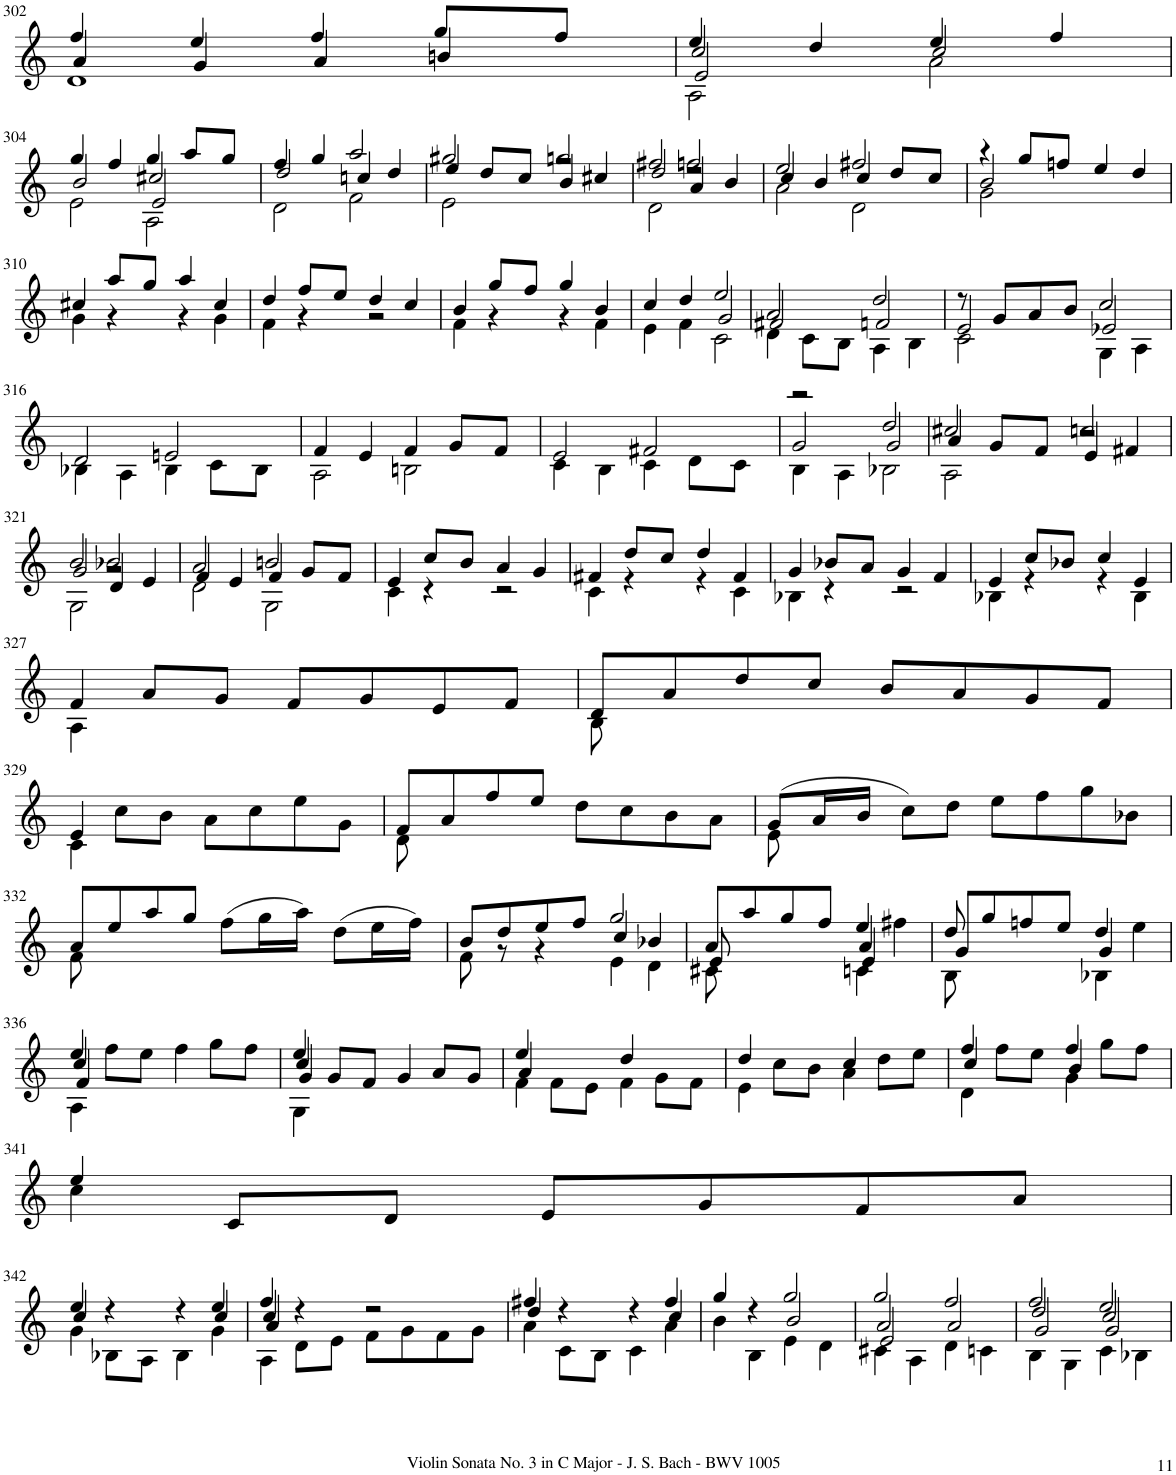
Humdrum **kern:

**kern
*part1
*staff1
*I"Violin
*I'Vln.
!!LO:PB:g=z
*clefG2
*k[]
*M2/2
*met(c|)
=302
*^
*	*^
4ff/	1d	4a/
4ee/	.	4g/
4ff/	.	4a/
8gg/L	.	4bn/
8ff/J	.	.
=303	=303	=303
*	*	*^
4ee/	2A\	2cc/	2e/
4dd/	.	.	.
4ee/	2a\	2cc/	2ryy
4ff/	.	.	.
!!LO:LB:g=z	!!	!!	!!
=304	=304	=304	=304
4gg/	2e\	2b/	2ryy
4ff/	.	.	.
4gg/	2A\	2cc#X/	2e/
8aa/L	.	.	.
8gg/J	.	.	.
*	*	*v	*v
=305	=305	=305
4ff/	2d\	2dd/
4gg/	.	.
2aa/	2f\	4ccn/
.	.	4dd/
=306	=306	=306
2gg#X/	2e\	4ee/
.	.	8dd/L
.	.	8cc/J
2ggn/	2r	4b/
.	.	4cc#X/
=307	=307	=307
2ff#X/	2d\	2dd/
2ffn/	2r	4a/
.	.	4b/
=308	=308	=308
2ee/	2a\	4cc/
.	.	4b/
2ff#X/	2d\	4cc/
.	.	8dd/L
.	.	8cc/J
=309	=309	=309
4r	2g\	2b/
8gg/L	.	.
8ffn/J	.	.
4ee/	2ryy	2ryy
4dd/	.	.
*	*v	*v
!!LO:LB:g=z
=310	=310
4cc#X/	4g\
8aa/L	4r
8gg/J	.
4aa/	4r
4cc#/	4g\
=311	=311
4dd/	4f\
8ff/L	4r
8ee/J	.
4dd/	2r
4cc/	.
=312	=312
4b/	4f\
8gg/L	4r
8ff/J	.
4gg/	4r
4b/	4f\
=313	=313
*	*^
4cc/	4e\	2ryy
4dd/	4f\	.
2ee/	2c\	2g/
=314	=314	=314
2a/	4d\	2f#X/
.	8c\L	.
.	8B\J	.
2dd/	4A\	2fn/
.	4B\	.
=315	=315	=315
8r	2c\	2e/
8g/L	.	.
8a/	.	.
8b/J	.	.
2cc/	4G\	2e-X/
.	4A\	.
*	*v	*v
!!LO:LB:g=z
=316	=316
2d/	4B-X\
.	4A\
2en/	4B-\
.	8c\L
.	8B-\J
=317	=317
4f/	2A\
4e/	.
4f/	2Bn\
8g/L	.
8f/J	.
=318	=318
2e/	4c\
.	4B\
2f#X/	4c\
.	8d\L
.	8c\J
=319	=319
*	*^
2r	4B\	2g/
.	4A\	.
2dd/	2B-X\	2g/
=320	=320	=320
2cc#X/	2A\	4a/
.	.	8g/L
.	.	8f/J
2ccn/	2r	4e/
.	.	4f#X/
!!LO:LB:g=z	!!	!!
=321	=321	=321
2b/	2G\	2g/
2b-X/	2r	4d/
.	.	4e/
=322	=322	=322
2a/	2d\	4f/
.	.	4e/
2bn/	2G\	4f/
.	.	8g/L
.	.	8f/J
*	*v	*v
=323	=323
4e/	4c\
8cc/L	4r
8b/J	.
4a/	2r
4g/	.
=324	=324
4f#X/	4c\
8dd/L	4r
8cc/J	.
4dd/	4r
4f#/	4c\
=325	=325
4g/	4B-X\
8b-X/L	4r
8a/J	.
4g/	2r
4f/	.
=326	=326
4e/	4B-X\
8cc/L	4r
8b-X/J	.
4cc/	4r
4e/	4B-\
!!LO:LB:g=z	!!
=327	=327
4f/	4A\
8a/L	4ryy
8g/J	.
8f/L	2ryy
8g/	.
8e/	.
8f/J	.
=328	=328
8d/L	8B\
8a/	8ryy
8dd/	4ryy
8cc/J	.
8b/L	2ryy
8a/	.
8g/	.
8f/J	.
!!LO:LB:g=z	!!
=329	=329
4e/	4c\
8cc\L	4ryy
8b\J	.
8a\L	2ryy
8cc\	.
8ee\	.
8g\J	.
=330	=330
8f/L	8d\
8a/	8ryy
8ff/	4ryy
8ee/J	.
8dd\L	2ryy
8cc\	.
8b\	.
8a\J	.
=331	=331
(8g/L	8e\
16a/L	8ryy
16b/JJ	.
8cc\L)	4ryy
8dd\J	.
8ee\L	2ryy
8ff\	.
8gg\	.
8b-X\J	.
!!LO:LB:g=z	!!
=332	=332
8a/L	8f\
8ee/	8ryy
8aa/	4ryy
8gg/J	.
(8ff\L	2ryy
16gg\L	.
16aa\JJ)	.
(8dd\L	.
16ee\L	.
16ff\JJ)	.
=333	=333
*	*^
8b/L	8f\	2ryy
8dd/	8r	.
8ee/	4r	.
8ff/J	.	.
2gg/	4e\	4cc/
.	4d\	4b-X/
=334	=334	=334
*	*	*^
8a/L	8c#X\	8e/	2ryy
8aa/	8ryy	8ryy	.
8gg/	4ryy	4ryy	.
8ff/J	.	.	.
4ee/	4cn\	4a/	4e/
4ff#X\	4ryy	4ryy	4ryy
*	*	*v	*v
=335	=335	=335
8g/L	8B\	8dd/
8gg/	8ryy	8ryy
8ffn/	4ryy	4ryy
8ee/J	.	.
4dd/	4B-X\	4g/
4ee\	4ryy	4ryy
!!LO:LB:g=z	!!	!!
=336	=336	=336
*	*	*^
4ee/	4A\	4cc/	4f/
8ff\L	4ryy	4ryy	4ryy
8ee\J	.	.	.
4ff\	2ryy	2ryy	2ryy
8gg\L	.	.	.
8ff\J	.	.	.
=337	=337	=337	=337
4ee/	4G\	4cc/	4g/
8g/L	4ryy	4ryy	4ryy
8f/J	.	.	.
4g/	2ryy	2ryy	2ryy
8a/L	.	.	.
8g/J	.	.	.
*	*	*v	*v
=338	=338	=338
4ee/	4f\	4a/
4ryy	8f\L	4ryy
.	8e\J	.
4dd/	4f\	2ryy
4ryy	8g\L	.
.	8f\J	.
*	*v	*v
=339	=339
4dd/	4e\
8cc\L	4ryy
8b\J	.
4cc/	4a\
8dd\L	4ryy
8ee\J	.
=340	=340
*	*^
4ff/	4d\	4cc/
8ff\L	4ryy	4ryy
8ee\J	.	.
4ff/	4g\	4b/
8gg\L	4ryy	4ryy
8ff\J	.	.
*	*v	*v
!!LO:LB:g=z
=341	=341
4ee/	4cc\
8c/L	4ryy
8d/J	.
8e/L	2ryy
8g/	.
8f/	.
8a/J	.
!!LO:LB:g=z	!!
=342	=342
*	*^
4ee/	4g\	4cc/
4r	8B-X\L	4ryy
.	8A\J	.
4r	4B-\	4ryy
4ee/	4g\	4cc/
=343	=343	=343
*	*	*^
4ff/	4A\	4cc/	4a/
4r	8d\L	4ryy	4ryy
.	8e\J	.	.
2r	8f\L	2ryy	2ryy
.	8g\	.	.
.	8f\	.	.
.	8g\J	.	.
*	*	*v	*v
=344	=344	=344
4ff#X/	4a\	4dd/
4r	8c\L	4ryy
.	8B\J	.
4r	4c\	4ryy
4ff#/	4a\	4cc/
=345	=345	=345
4gg/	4b\	2ryy
4r	4B\	.
2gg/	4e\	2b/
.	4d\	.
=346	=346	=346
*	*	*^
2gg/	4c#X\	2a/	2e/
.	4A\	.	.
2ff/	4d\	2a/	2ryy
.	4cn\	.	.
=347	=347	=347	=347
2ff/	4B\	2dd/	2g/
.	4G\	.	.
2ee/	4c\	2cc/	2g/
.	4B-X\	.	.
*v	*v	*v	*v
=
*-
